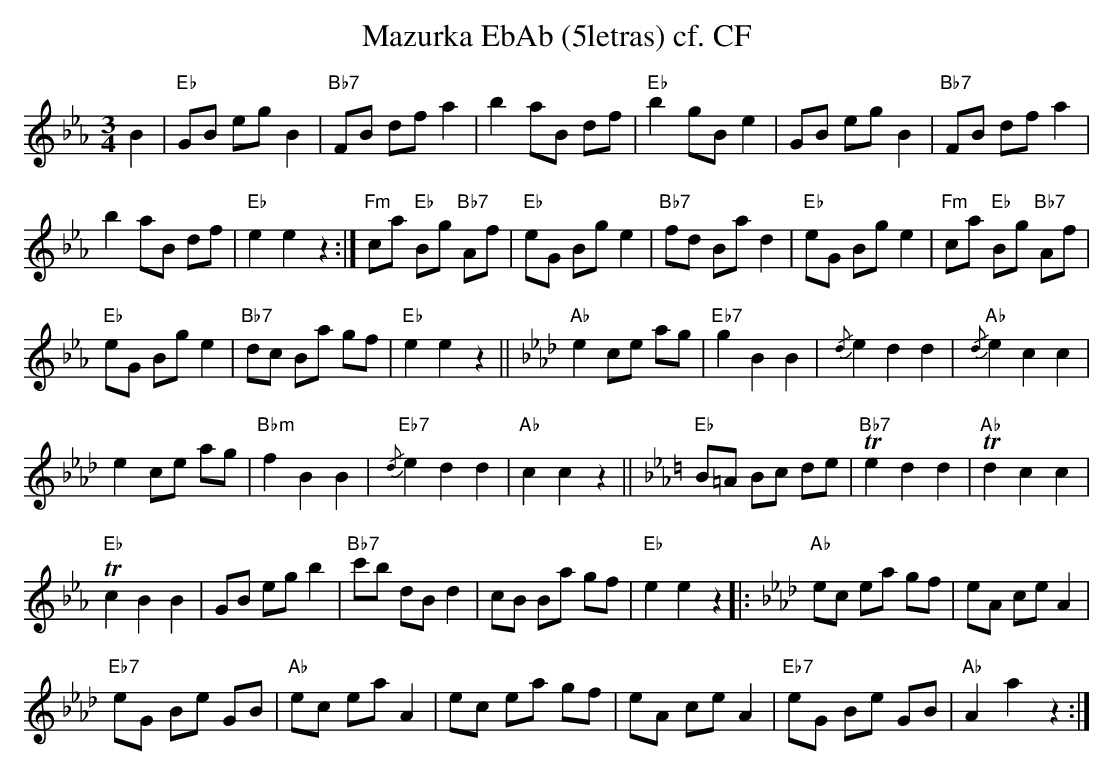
X:1
T:Mazurka EbAb (5letras) cf. CF
M:3/4
L:1/8
K:Ebmaj%%MIDI gchordon
B2 | "Eb"GB egB2 | "Bb7"FB dfa2 | b2aB df | "Eb"b2gBe2 | GB egB2 | "Bb7"FB dfa2 |
b2aB df | "Eb"e2e2z2 :| "Fm"ca "Eb"Bg "Bb7"Af | "Eb"eG Bge2 | "Bb7"fd Bad2 | "Eb"eG Bge2 | "Fm"ca "Eb"Bg "Bb7"Af |
"Eb"eG Bge2 | "Bb7"dc Ba gf | "Eb"e2e2z2 || [K:Abmaj] "Ab"e2ce ag | "Eb7"g2B2B2 | {/d}e2d2d2 | "Ab"{/d}e2c2c2 |
e2ce ag | "Bbm"f2B2B2 | "Eb7"{/d}e2d2d2 | "Ab"c2c2z2 || [K:Ebmaj] "Eb"B=A Bc de | "Bb7"Te2d2d2 | "Ab"Td2c2c2 |
"Eb"Tc2B2B2 | GB egb2 | "Bb7"c'b dBd2 | cB Ba gf | "Eb"e2e2z2 |: [K:Abmaj] "Ab"ec ea gf | eA ceA2 |
"Eb7"eG Be GB | "Ab"ec eaA2 | ec ea gf | eA ceA2 | "Eb7"eG Be GB | "Ab"A2a2z2 :|
